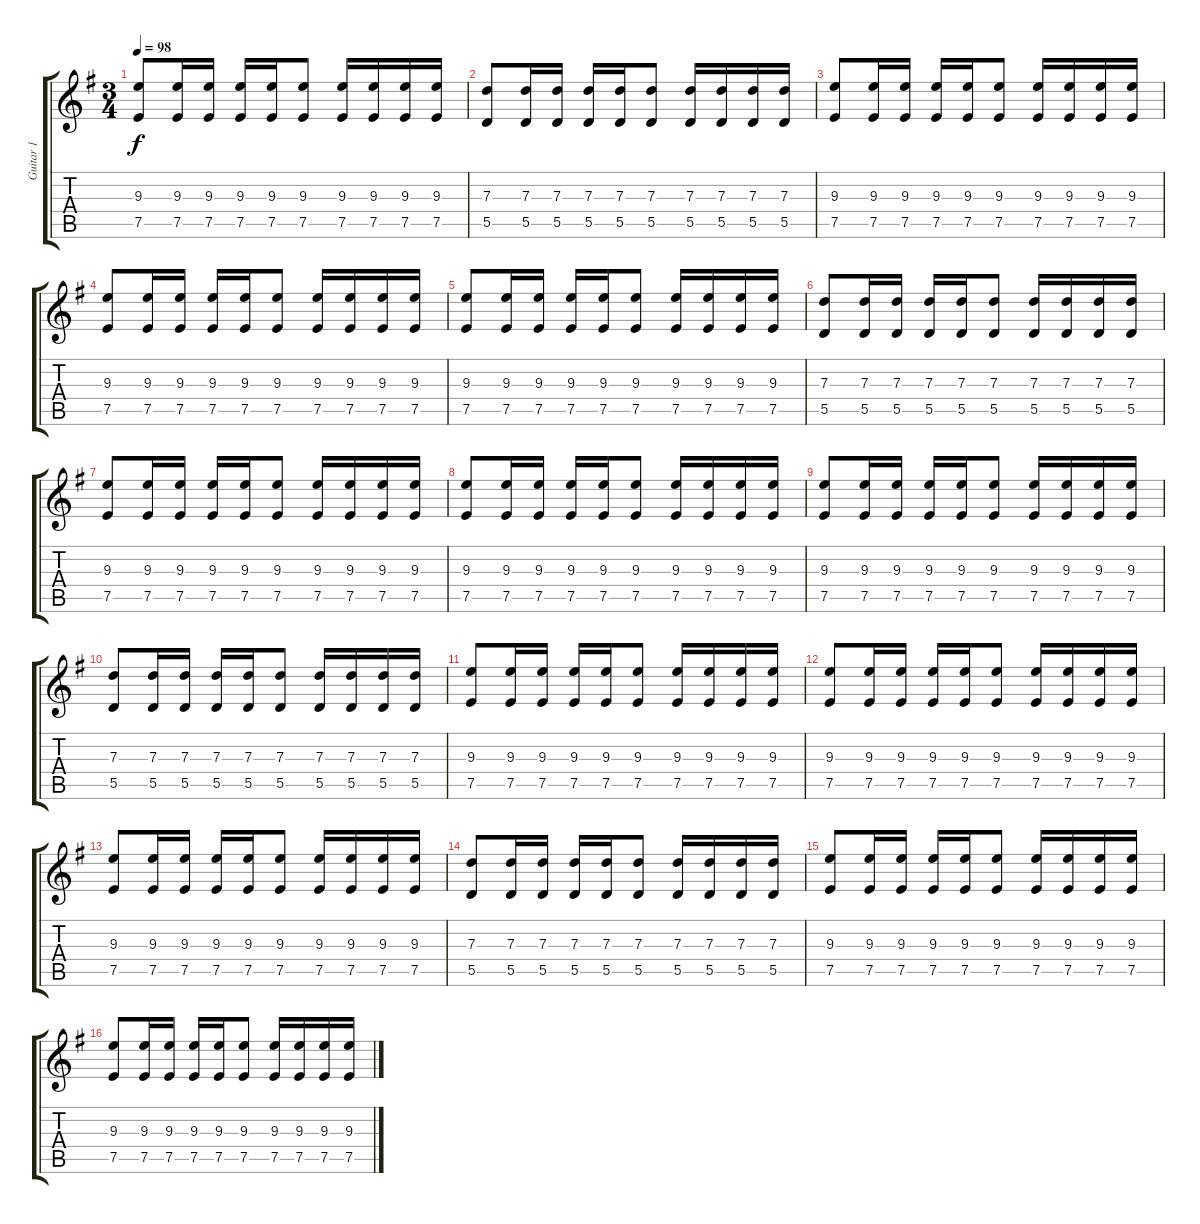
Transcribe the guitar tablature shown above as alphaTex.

\track ("Guitar 1" "Guitar 1") {instrument distortionguitar}
\staff {score tabs}
\tuning (E4 B3 G3 D3 A2 E2) {hide}
\ts (3 4)
\tempo 98
\clef g2
\ks eminor
(9.3 7.5).8{dy f volume 14} (9.3 7.5).16 (9.3 7.5).16 (9.3 7.5).16 (9.3 7.5).16 (9.3 7.5).8{volume 14} (9.3 7.5).16 (9.3 7.5).16 (9.3 7.5).16 (9.3 7.5).16 |
(7.3 5.5).8 (7.3 5.5).16 (7.3 5.5).16 (7.3 5.5).16 (7.3 5.5).16 (7.3 5.5).8 (7.3 5.5).16 (7.3 5.5).16 (7.3 5.5).16 (7.3 5.5).16 |
(9.3 7.5).8 (9.3 7.5).16 (9.3 7.5).16 (9.3 7.5).16 (9.3 7.5).16 (9.3 7.5).8 (9.3 7.5).16 (9.3 7.5).16 (9.3 7.5).16 (9.3 7.5).16 |
(9.3 7.5).8{volume 14} (9.3 7.5).16 (9.3 7.5).16 (9.3 7.5).16 (9.3 7.5).16 (9.3 7.5).8{volume 14} (9.3 7.5).16 (9.3 7.5).16 (9.3 7.5).16 (9.3 7.5).16 |
(9.3 7.5).8{volume 14} (9.3 7.5).16 (9.3 7.5).16 (9.3 7.5).16 (9.3 7.5).16 (9.3 7.5).8{volume 14} (9.3 7.5).16 (9.3 7.5).16 (9.3 7.5).16 (9.3 7.5).16 |
(7.3 5.5).8 (7.3 5.5).16 (7.3 5.5).16 (7.3 5.5).16 (7.3 5.5).16 (7.3 5.5).8 (7.3 5.5).16 (7.3 5.5).16 (7.3 5.5).16 (7.3 5.5).16 |
(9.3 7.5).8 (9.3 7.5).16 (9.3 7.5).16 (9.3 7.5).16 (9.3 7.5).16 (9.3 7.5).8 (9.3 7.5).16 (9.3 7.5).16 (9.3 7.5).16 (9.3 7.5).16 |
(9.3 7.5).8{volume 14} (9.3 7.5).16 (9.3 7.5).16 (9.3 7.5).16 (9.3 7.5).16 (9.3 7.5).8{volume 14} (9.3 7.5).16 (9.3 7.5).16 (9.3 7.5).16 (9.3 7.5).16 |
(9.3 7.5).8{volume 14} (9.3 7.5).16 (9.3 7.5).16 (9.3 7.5).16 (9.3 7.5).16 (9.3 7.5).8{volume 14} (9.3 7.5).16 (9.3 7.5).16 (9.3 7.5).16 (9.3 7.5).16 |
(7.3 5.5).8 (7.3 5.5).16 (7.3 5.5).16 (7.3 5.5).16 (7.3 5.5).16 (7.3 5.5).8 (7.3 5.5).16 (7.3 5.5).16 (7.3 5.5).16 (7.3 5.5).16 |
(9.3 7.5).8 (9.3 7.5).16 (9.3 7.5).16 (9.3 7.5).16 (9.3 7.5).16 (9.3 7.5).8 (9.3 7.5).16 (9.3 7.5).16 (9.3 7.5).16 (9.3 7.5).16 |
(9.3 7.5).8{volume 14} (9.3 7.5).16 (9.3 7.5).16 (9.3 7.5).16 (9.3 7.5).16 (9.3 7.5).8{volume 14} (9.3 7.5).16 (9.3 7.5).16 (9.3 7.5).16 (9.3 7.5).16 |
(9.3 7.5).8{volume 14} (9.3 7.5).16 (9.3 7.5).16 (9.3 7.5).16 (9.3 7.5).16 (9.3 7.5).8{volume 14} (9.3 7.5).16 (9.3 7.5).16 (9.3 7.5).16 (9.3 7.5).16 |
(7.3 5.5).8 (7.3 5.5).16 (7.3 5.5).16 (7.3 5.5).16 (7.3 5.5).16 (7.3 5.5).8 (7.3 5.5).16 (7.3 5.5).16 (7.3 5.5).16 (7.3 5.5).16 |
(9.3 7.5).8 (9.3 7.5).16 (9.3 7.5).16 (9.3 7.5).16 (9.3 7.5).16 (9.3 7.5).8 (9.3 7.5).16 (9.3 7.5).16 (9.3 7.5).16 (9.3 7.5).16 |
(9.3 7.5).8{volume 14} (9.3 7.5).16 (9.3 7.5).16 (9.3 7.5).16 (9.3 7.5).16 (9.3 7.5).8{volume 14} (9.3 7.5).16 (9.3 7.5).16 (9.3 7.5).16 (9.3 7.5).16
